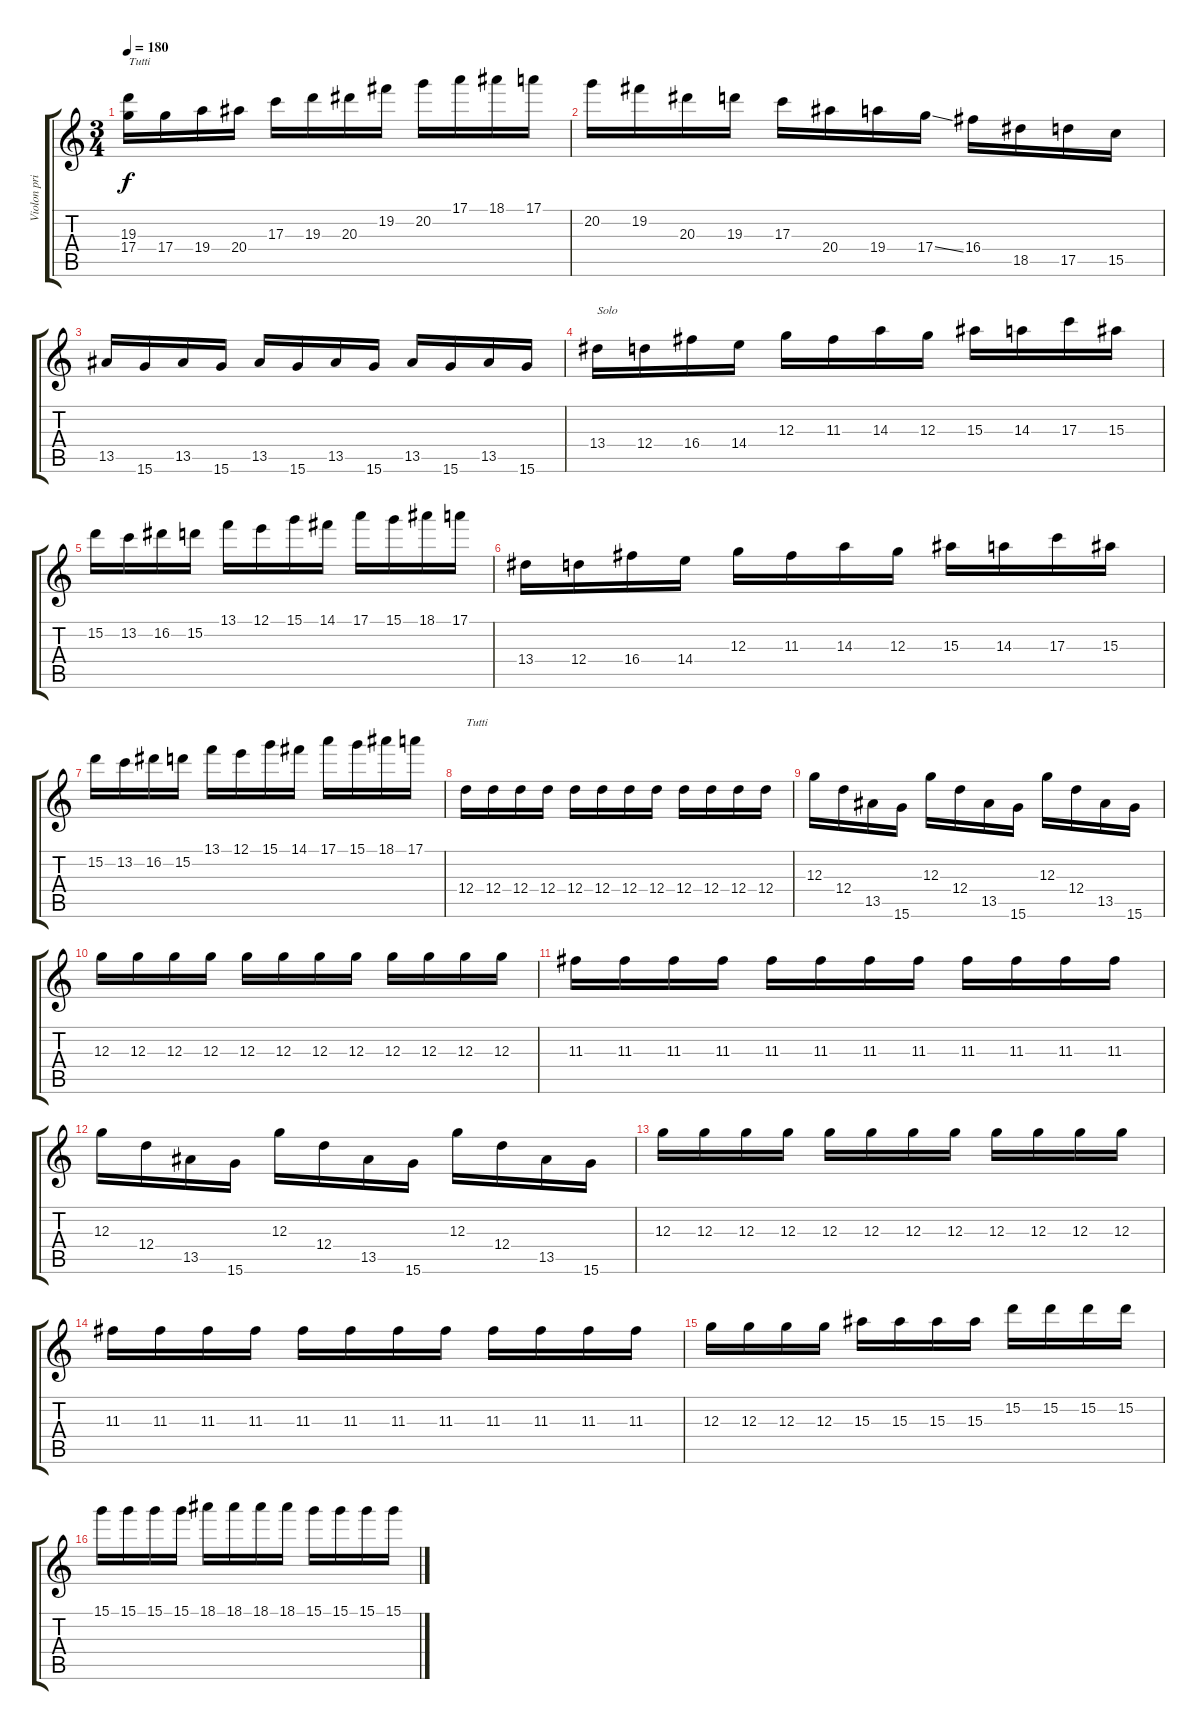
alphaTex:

\track ("Violon principal" "Violon pri") {instrument acousticguitarsteel}
\staff {score tabs}
\tuning (E4 B3 G3 D3 A2 E2) {hide}
\ts (3 4)
\tempo 180
\clef g2
\ks c
(19.3 17.4).16{txt "Tutti" dy f} 17.4.16 19.4.16 20.4.16 17.3.16 19.3.16 20.3.16 19.2.16 20.2.16 17.1.16 18.1.16 17.1.16 |
20.2.16 19.2.16 20.3.16 19.3.16 17.3.16 20.4.16 19.4.16 17.4{ss}.16 16.4.16 18.5.16 17.5.16 15.5.16 |
13.5.16 15.6.16 13.5.16 15.6.16 13.5.16 15.6.16 13.5.16 15.6.16 13.5.16 15.6.16 13.5.16 15.6.16 |
13.4.16{txt "Solo"} 12.4.16 16.4.16 14.4.16 12.3.16 11.3.16 14.3.16 12.3.16 15.3.16 14.3.16 17.3.16 15.3.16 |
15.2.16 13.2.16 16.2.16 15.2.16 13.1.16 12.1.16 15.1.16 14.1.16 17.1.16 15.1.16 18.1.16 17.1.16 |
13.4.16 12.4.16 16.4.16 14.4.16 12.3.16 11.3.16 14.3.16 12.3.16 15.3.16 14.3.16 17.3.16 15.3.16 |
15.2.16 13.2.16 16.2.16 15.2.16 13.1.16 12.1.16 15.1.16 14.1.16 17.1.16 15.1.16 18.1.16 17.1.16 |
12.4.16{txt "Tutti"} 12.4.16 12.4.16 12.4.16 12.4.16 12.4.16 12.4.16 12.4.16 12.4.16 12.4.16 12.4.16 12.4.16 |
12.3.16 12.4.16 13.5.16 15.6.16 12.3.16 12.4.16 13.5.16 15.6.16 12.3.16 12.4.16 13.5.16 15.6.16 |
12.3.16 12.3.16 12.3.16 12.3.16 12.3.16 12.3.16 12.3.16 12.3.16 12.3.16 12.3.16 12.3.16 12.3.16 |
11.3.16 11.3.16 11.3.16 11.3.16 11.3.16 11.3.16 11.3.16 11.3.16 11.3.16 11.3.16 11.3.16 11.3.16 |
12.3.16 12.4.16 13.5.16 15.6.16 12.3.16 12.4.16 13.5.16 15.6.16 12.3.16 12.4.16 13.5.16 15.6.16 |
12.3.16 12.3.16 12.3.16 12.3.16 12.3.16 12.3.16 12.3.16 12.3.16 12.3.16 12.3.16 12.3.16 12.3.16 |
11.3.16 11.3.16 11.3.16 11.3.16 11.3.16 11.3.16 11.3.16 11.3.16 11.3.16 11.3.16 11.3.16 11.3.16 |
12.3.16 12.3.16 12.3.16 12.3.16 15.3.16 15.3.16 15.3.16 15.3.16 15.2.16 15.2.16 15.2.16 15.2.16 |
15.1.16 15.1.16 15.1.16 15.1.16 18.1.16 18.1.16 18.1.16 18.1.16 15.1.16 15.1.16 15.1.16 15.1.16
